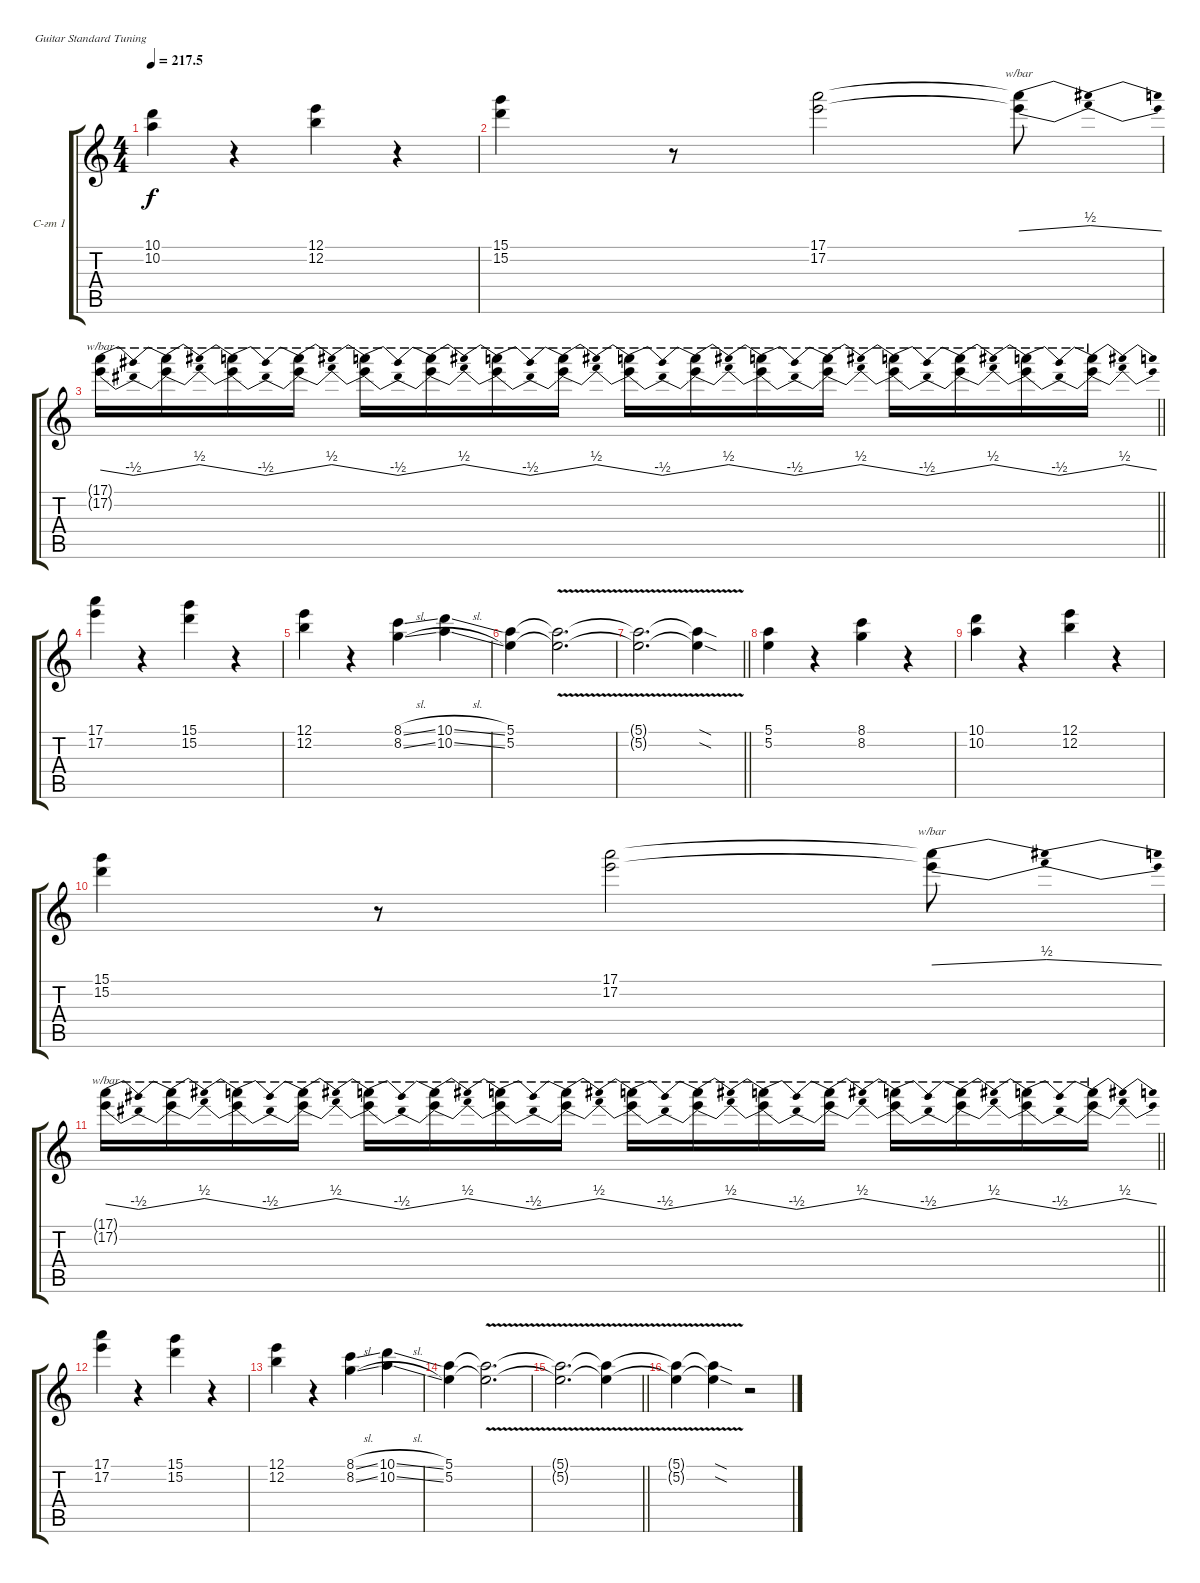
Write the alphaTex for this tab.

\bracketExtendMode groupsimilarinstruments
\firstSystemTrackNameOrientation horizontal
\otherSystemsTrackNameOrientation horizontal
\track ("Гитара I" "С-гт 1") {instrument distortionguitar}
\staff {score tabs}
\tuning (E4 B3 G3 D3 A2 E2)
\ts (4 4)
\tempo
217.5
\accidentals auto
\clef g2
\ottava regular
\simile none
\ks c
(10.1 10.2).4{dy f} r.4 (12.1 12.2).4 r.4 |
(15.2 15.1).4 r.8 (17.1 17.2).2 (17.1{t} 17.2{t}).8{tbe (dip default 0 0 30 2 60 0)} |
\barLineRight lightlight
(17.1{t} 17.2{t}).16{tbe (dip default 0 0 30.599999999999998 -2 59.4 0)} (17.1{t} 17.2{t}).16{tbe (dip default 0 0 30 2 60 0)} (17.1{t} 17.2{t}).16{tbe (dip default 0 0 30.599999999999998 -2 59.4 0)} (17.1{t} 17.2{t}).16{tbe (dip default 0 0 30 2 60 0)} (17.1{t} 17.2{t}).16{tbe (dip default 0 0 30.599999999999998 -2 59.4 0)} (17.1{t} 17.2{t}).16{tbe (dip default 0 0 30 2 60 0)} (17.1{t} 17.2{t}).16{tbe (dip default 0 0 30.599999999999998 -2 59.4 0)} (17.1{t} 17.2{t}).16{tbe (dip default 0 0 30 2 60 0)} (17.1{t} 17.2{t}).16{tbe (dip default 0 0 30.599999999999998 -2 59.4 0)} (17.1{t} 17.2{t}).16{tbe (dip default 0 0 30 2 60 0)} (17.1{t} 17.2{t}).16{tbe (dip default 0 0 30.599999999999998 -2 59.4 0)} (17.1{t} 17.2{t}).16{tbe (dip default 0 0 30 2 60 0)} (17.1{t} 17.2{t}).16{tbe (dip default 0 0 30.599999999999998 -2 59.4 0)} (17.1{t} 17.2{t}).16{tbe (dip default 0 0 30 2 60 0)} (17.1{t} 17.2{t}).16{tbe (dip default 0 0 30.599999999999998 -2 59.4 0)} (17.1{t} 17.2{t}).16{tbe (dip default 0 0 30 2 60 0)} |
(17.1 17.2).4 r.4 (15.1 15.2).4 r.4 |
(12.1 12.2).4 r.4 (8.1{sl} 8.2{sl}).4 (10.1{sl} 10.2{sl}).4 |
(5.1 5.2).4 (5.1{v t} 5.2{v t}).2{d} |
\barLineRight lightlight
(5.1{v t} 5.2{v t}).2{d} (5.1{v sod t} 5.2{v sod t}).4 |
(5.1 5.2).4 r.4 (8.1 8.2).4 r.4 |
(10.1 10.2).4 r.4 (12.1 12.2).4 r.4 |
(15.2 15.1).4 r.8 (17.1 17.2).2 (17.1{t} 17.2{t}).8{tbe (dip default 0 0 30 2 60 0)} |
\barLineRight lightlight
(17.1{t} 17.2{t}).16{tbe (dip default 0 0 30.599999999999998 -2 59.4 0)} (17.1{t} 17.2{t}).16{tbe (dip default 0 0 30 2 60 0)} (17.1{t} 17.2{t}).16{tbe (dip default 0 0 30.599999999999998 -2 59.4 0)} (17.1{t} 17.2{t}).16{tbe (dip default 0 0 30 2 60 0)} (17.1{t} 17.2{t}).16{tbe (dip default 0 0 30.599999999999998 -2 59.4 0)} (17.1{t} 17.2{t}).16{tbe (dip default 0 0 30 2 60 0)} (17.1{t} 17.2{t}).16{tbe (dip default 0 0 30.599999999999998 -2 59.4 0)} (17.1{t} 17.2{t}).16{tbe (dip default 0 0 30 2 60 0)} (17.1{t} 17.2{t}).16{tbe (dip default 0 0 30.599999999999998 -2 59.4 0)} (17.1{t} 17.2{t}).16{tbe (dip default 0 0 30 2 60 0)} (17.1{t} 17.2{t}).16{tbe (dip default 0 0 30.599999999999998 -2 59.4 0)} (17.1{t} 17.2{t}).16{tbe (dip default 0 0 30 2 60 0)} (17.1{t} 17.2{t}).16{tbe (dip default 0 0 30.599999999999998 -2 59.4 0)} (17.1{t} 17.2{t}).16{tbe (dip default 0 0 30 2 60 0)} (17.1{t} 17.2{t}).16{tbe (dip default 0 0 30.599999999999998 -2 59.4 0)} (17.1{t} 17.2{t}).16{tbe (dip default 0 0 30 2 60 0)} |
(17.1 17.2).4 r.4 (15.1 15.2).4 r.4 |
(12.1 12.2).4 r.4 (8.1{sl} 8.2{sl}).4 (10.1{sl} 10.2{sl}).4 |
(5.1 5.2).4 (5.1{v t} 5.2{v t}).2{d} |
\barLineRight lightlight
(5.1{v t} 5.2{v t}).2{d} (5.1{v t} 5.2{v t}).4 |
(5.1{v t} 5.2{v t}).4 (5.1{v sod t} 5.2{v sod t}).4 r.2
